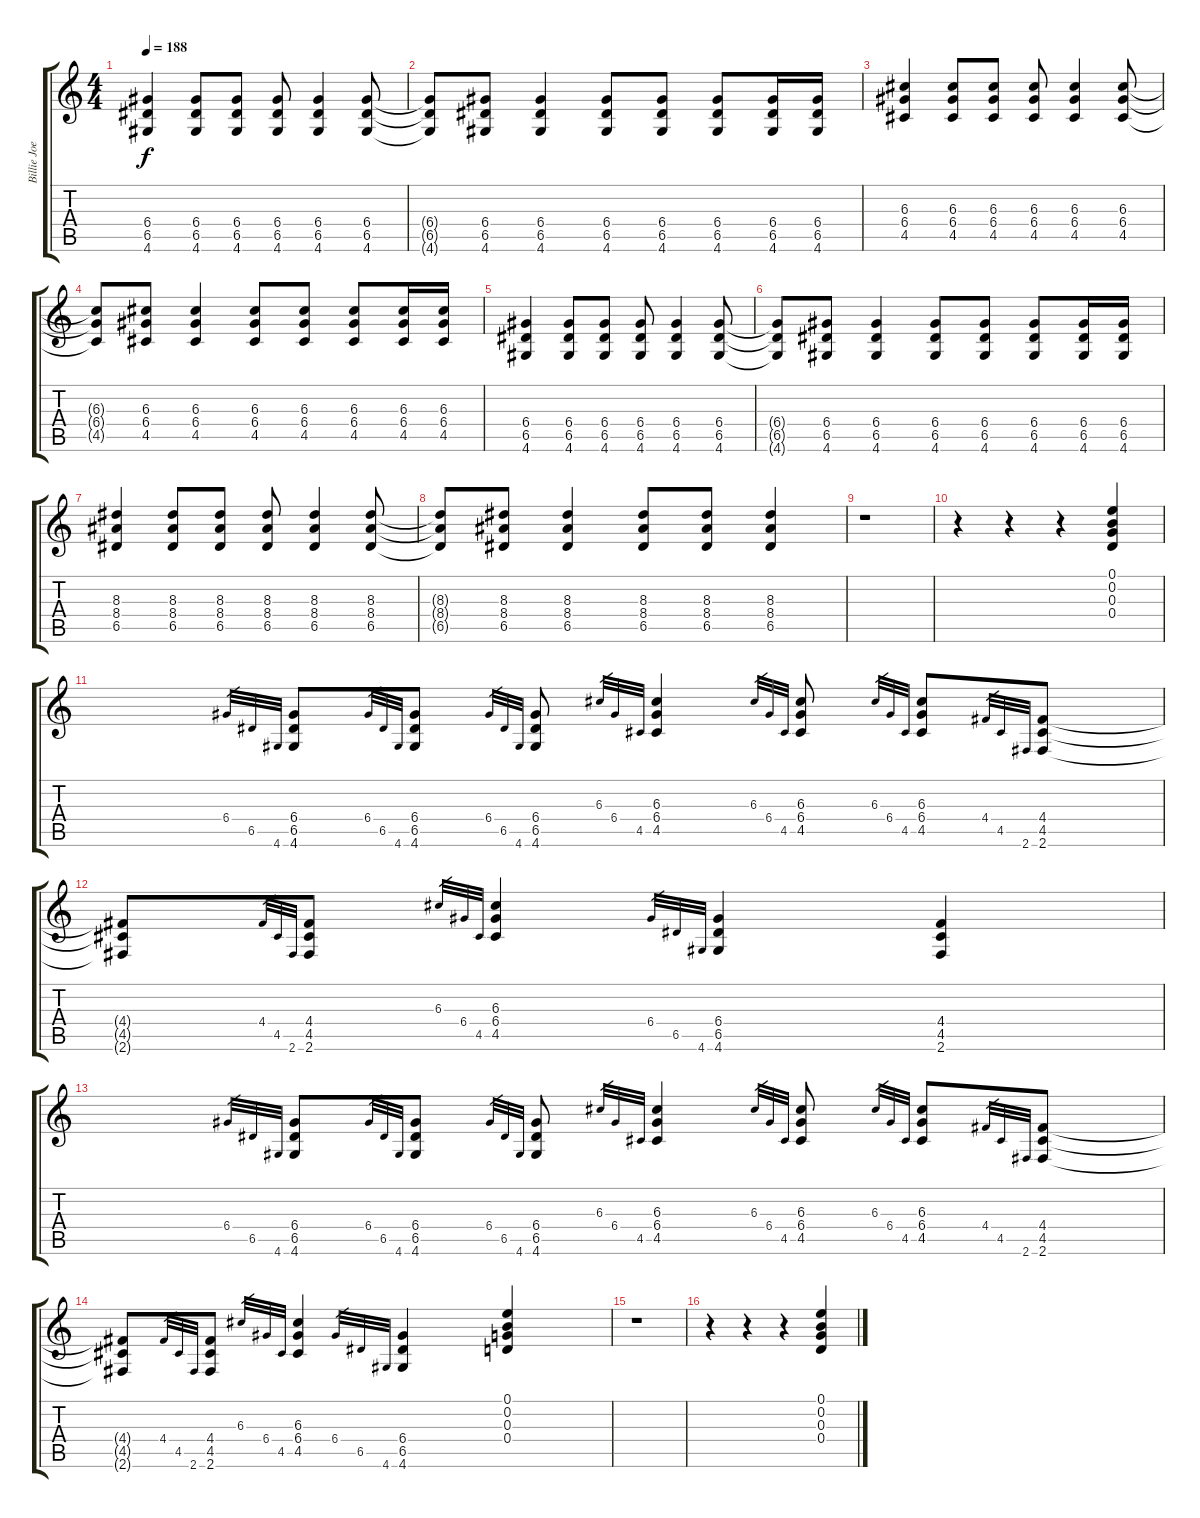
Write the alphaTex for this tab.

\track ("Billie Joe Armstrong" "Billie Joe") {instrument overdrivenguitar}
\staff {score tabs}
\tuning (E4 B3 G3 D3 A2 E2) {hide}
\ts (4 4)
\tempo 188
\clef g2
\ks c
(6.4 6.5 4.6).4{dy f} (6.4 6.5 4.6).8 (6.4 6.5 4.6).8 (6.4 6.5 4.6).8 (6.4 6.5 4.6).4 (6.4 6.5 4.6).8 |
(6.4{t} 6.5{t} 4.6{t}).8 (6.4 6.5 4.6).8 (6.4 6.5 4.6).4 (6.4 6.5 4.6).8 (6.4 6.5 4.6).8 (6.4 6.5 4.6).8 (6.4 6.5 4.6).16 (6.4 6.5 4.6).16 |
(6.3 6.4 4.5).4 (6.3 6.4 4.5).8 (6.3 6.4 4.5).8 (6.3 6.4 4.5).8 (6.3 6.4 4.5).4 (6.3 6.4 4.5).8 |
(6.3{t} 6.4{t} 4.5{t}).8 (6.3 6.4 4.5).8 (6.3 6.4 4.5).4 (6.3 6.4 4.5).8 (6.3 6.4 4.5).8 (6.3 6.4 4.5).8 (6.3 6.4 4.5).16 (6.3 6.4 4.5).16 |
(6.4 6.5 4.6).4 (6.4 6.5 4.6).8 (6.4 6.5 4.6).8 (6.4 6.5 4.6).8 (6.4 6.5 4.6).4 (6.4 6.5 4.6).8 |
(6.4{t} 6.5{t} 4.6{t}).8 (6.4 6.5 4.6).8 (6.4 6.5 4.6).4 (6.4 6.5 4.6).8 (6.4 6.5 4.6).8 (6.4 6.5 4.6).8 (6.4 6.5 4.6).16 (6.4 6.5 4.6).16 |
(8.3 8.4 6.5).4 (8.3 8.4 6.5).8 (8.3 8.4 6.5).8 (8.3 8.4 6.5).8 (8.3 8.4 6.5).4 (8.3 8.4 6.5).8 |
(8.3{t} 8.4{t} 6.5{t}).8 (8.3 8.4 6.5).8 (8.3 8.4 6.5).4 (8.3 8.4 6.5).8 (8.3 8.4 6.5).8 (8.3 8.4 6.5).4 |
r.1 |
r.4 r.4 r.4 (0.1 0.2 0.3 0.4).4{balance 16} |
6.4.32{gr} 6.5.32{gr} 4.6.32{gr} (6.4 6.5 4.6).8{balance 8} 6.4.32{gr} 6.5.32{gr} 4.6.32{gr} (6.4 6.5 4.6).8 6.4.32{gr} 6.5.32{gr} 4.6.32{gr} (6.4 6.5 4.6).8 6.3.32{gr} 6.4.32{gr} 4.5.32{gr} (6.3 6.4 4.5).4 6.3.32{gr} 6.4.32{gr} 4.5.32{gr} (6.3 6.4 4.5).8 6.3.32{gr} 6.4.32{gr} 4.5.32{gr} (6.3 6.4 4.5).8 4.4.32{gr} 4.5.32{gr} 2.6.32{gr} (4.4 4.5 2.6).8 |
(4.4{t} 4.5{t} 2.6{t}).8 4.4.32{gr} 4.5.32{gr} 2.6.32{gr} (4.4 4.5 2.6).8 6.3.32{gr} 6.4.32{gr} 4.5.32{gr} (6.3 6.4 4.5).4 6.4.32{gr} 6.5.32{gr} 4.6.32{gr} (6.4 6.5 4.6).4 (4.4 4.5 2.6).4 |
6.4.32{gr} 6.5.32{gr} 4.6.32{gr} (6.4 6.5 4.6).8 6.4.32{gr} 6.5.32{gr} 4.6.32{gr} (6.4 6.5 4.6).8 6.4.32{gr} 6.5.32{gr} 4.6.32{gr} (6.4 6.5 4.6).8 6.3.32{gr} 6.4.32{gr} 4.5.32{gr} (6.3 6.4 4.5).4 6.3.32{gr} 6.4.32{gr} 4.5.32{gr} (6.3 6.4 4.5).8 6.3.32{gr} 6.4.32{gr} 4.5.32{gr} (6.3 6.4 4.5).8 4.4.32{gr} 4.5.32{gr} 2.6.32{gr} (4.4 4.5 2.6).8 |
(4.4{t} 4.5{t} 2.6{t}).8 4.4.32{gr} 4.5.32{gr} 2.6.32{gr} (4.4 4.5 2.6).8 6.3.32{gr} 6.4.32{gr} 4.5.32{gr} (6.3 6.4 4.5).4 6.4.32{gr} 6.5.32{gr} 4.6.32{gr} (6.4 6.5 4.6).4 (0.1 0.2 0.3 0.4).4{balance 16} |
r.1 |
r.4 r.4 r.4 (0.1 0.2 0.3 0.4).4
